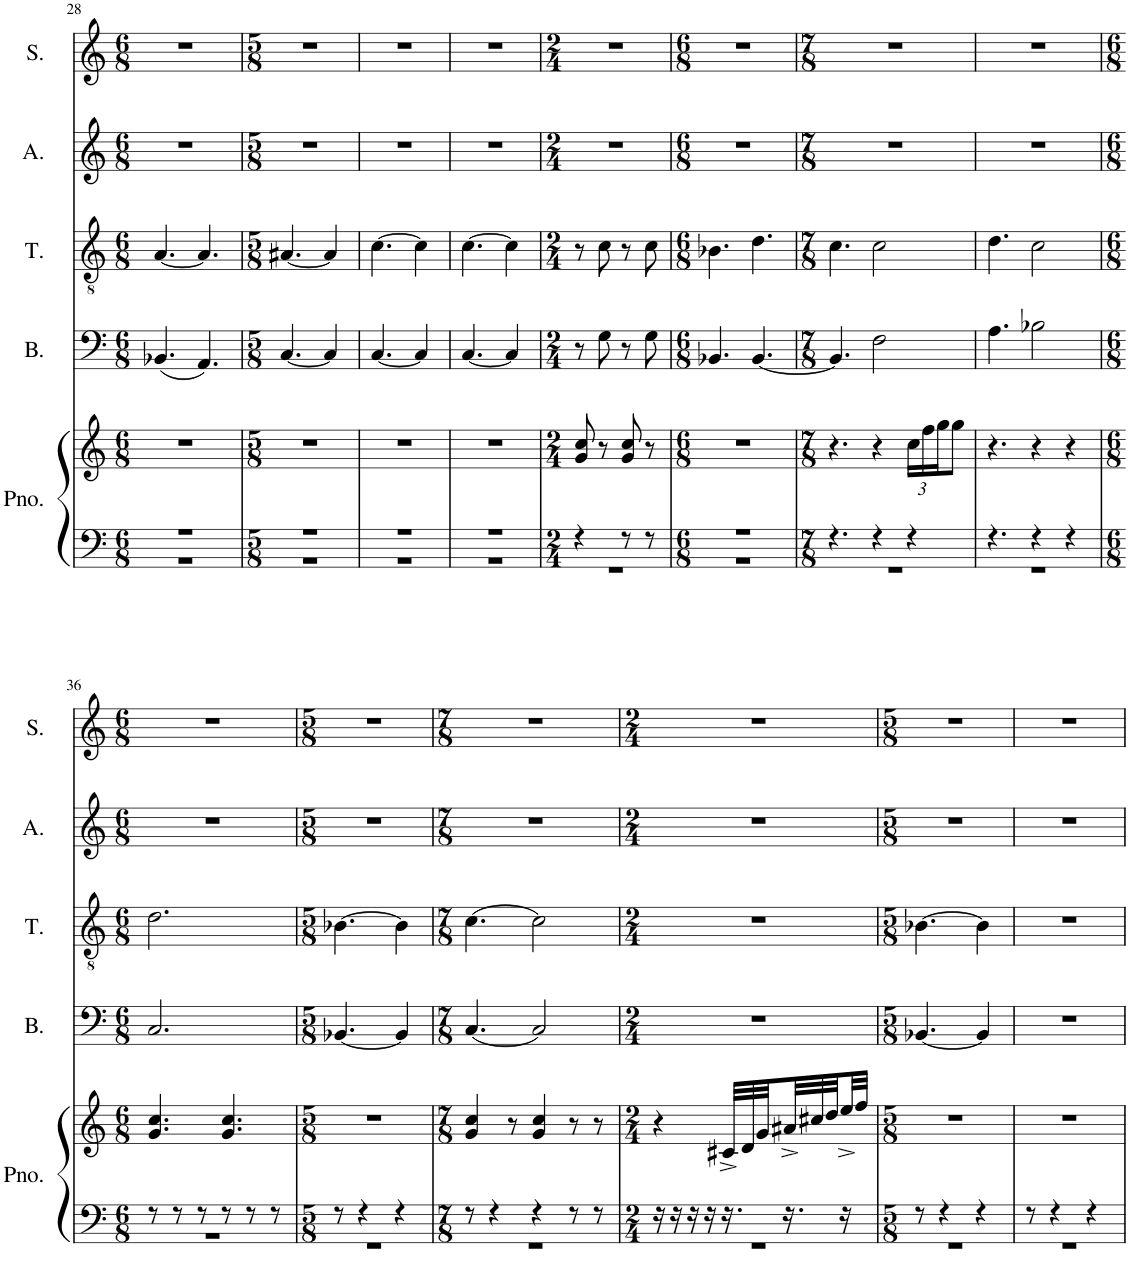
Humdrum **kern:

**kern	**kern	**kern	**kern	**kern	**kern
*part5	*part5	*part4	*part3	*part2	*part1
*staff6	*staff5	*staff4	*staff3	*staff2	*staff1
*I"Piano	*	*I"Bass	*I"Tenor	*I"Alto	*I"Soprano
*I'Pno.	*	*I'B.	*I'T.	*I'A.	*I'S.
!!LO:PB:g=z
*clefF4	*clefG2	*clefF4	*clefGv2	*clefG2	*clefG2
*	*	*	*	*Trd1c2	*
*k[]	*k[]	*k[]	*k[]	*k[]	*k[]
*M6/8	*M6/8	*M6/8	*M6/8	*M6/8	*M6/8
=28	=28	=28	=28	=28	=28
*^	*	*	*	*	*
2.r	2.r	2.r	(4.BB-X/	[4.A/	2.r	2.r
.	.	.	4.AA/)	4.A/]	.	.
=29	=29	=29	=29	=29	=29	=29
*M5/8	*	*M5/8	*M5/8	*M5/8	*M5/8	*M5/8
8%5r	8%5r	8%5r	[4.C/	[4.A#X/	8%5r	8%5r
.	.	.	4C/]	4A#/]	.	.
=30	=30	=30	=30	=30	=30	=30
8%5r	8%5r	8%5r	[4.C/	[4.c\	8%5r	8%5r
.	.	.	4C/]	4c\]	.	.
=31	=31	=31	=31	=31	=31	=31
8%5r	8%5r	8%5r	[4.C/	[4.c\	8%5r	8%5r
.	.	.	4C/]	4c\]	.	.
=32	=32	=32	=32	=32	=32	=32
*M2/4	*	*M2/4	*M2/4	*M2/4	*M2/4	*M2/4
4r	2r	8g/ 8cc/	8r	8r	2r	2r
.	.	8r	8G\	8c\	.	.
8r	.	8g/ 8cc/	8r	8r	.	.
8r	.	8r	8G\	8c\	.	.
=33	=33	=33	=33	=33	=33	=33
*M6/8	*	*M6/8	*M6/8	*M6/8	*M6/8	*M6/8
2.r	2.r	2.r	4.BB-X/	4.B-X\	2.r	2.r
.	.	.	[4.BB-/	4.d\	.	.
=34	=34	=34	=34	=34	=34	=34
*M7/8	*	*M7/8	*M7/8	*M7/8	*M7/8	*M7/8
4.r	2..r	4.r	4.BB-/]	4.c\	2..r	2..r
4r	.	4r	2F\	2c\	.	.
*	*	*Xbrackettup	*	*	*	*
4r	.	24cc\LL	.	.	.	.
.	.	24ff\	.	.	.	.
.	.	24gg\J	.	.	.	.
.	.	8gg\J	.	.	.	.
=35	=35	=35	=35	=35	=35	=35
4.r	2..r	4.r	4.A\	4.d\	2..r	2..r
4r	.	4r	2B-X\	2c\	.	.
4r	.	4r	.	.	.	.
!!LO:LB:g=z
=36	=36	=36	=36	=36	=36	=36
*M6/8	*	*M6/8	*M6/8	*M6/8	*M6/8	*M6/8
8r	2.r	4.g/ 4.cc/	2.C/	2.d\	2.r	2.r
8r	.	.	.	.	.	.
8r	.	.	.	.	.	.
8r	.	4.g/ 4.cc/	.	.	.	.
8r	.	.	.	.	.	.
8r	.	.	.	.	.	.
=37	=37	=37	=37	=37	=37	=37
*M5/8	*	*M5/8	*M5/8	*M5/8	*M5/8	*M5/8
8r	8%5r	8%5r	[4.BB-X/	[4.B-X\	8%5r	8%5r
4r	.	.	.	.	.	.
4r	.	.	4BB-/]	4B-\]	.	.
=38	=38	=38	=38	=38	=38	=38
*M7/8	*	*M7/8	*M7/8	*M7/8	*M7/8	*M7/8
8r	2..r	4g/ 4cc/	[4.C/	[4.c\	2..r	2..r
4r	.	.	.	.	.	.
.	.	8r	.	.	.	.
4r	.	4g/ 4cc/	2C/]	2c\]	.	.
8r	.	8r	.	.	.	.
8r	.	8r	.	.	.	.
=39	=39	=39	=39	=39	=39	=39
*M2/4	*	*M2/4	*M2/4	*M2/4	*M2/4	*M2/4
16r	2r	4r	2r	2r	2r	2r
16r	.	.	.	.	.	.
16r	.	.	.	.	.	.
16r	.	.	.	.	.	.
16.r	.	32c#X^/LLL	.	.	.	.
.	.	32d/	.	.	.	.
.	.	32g/JJ	.	.	.	.
16.r	.	32a#X^/LL	.	.	.	.
.	.	32cc#X/	.	.	.	.
.	.	32dd/JJ	.	.	.	.
16r	.	32ee^/LL	.	.	.	.
.	.	32ff/JJJ	.	.	.	.
=40	=40	=40	=40	=40	=40	=40
*M5/8	*	*M5/8	*M5/8	*M5/8	*M5/8	*M5/8
8r	8%5r	8%5r	[4.BB-X/	[4.B-X\	8%5r	8%5r
4r	.	.	.	.	.	.
4r	.	.	4BB-/]	4B-\]	.	.
=41	=41	=41	=41	=41	=41	=41
8r	8%5r	8%5r	8%5r	8%5r	8%5r	8%5r
4r	.	.	.	.	.	.
4r	.	.	.	.	.	.
*v	*v	*	*	*	*	*
=	=	=	=	=	=
*-	*-	*-	*-	*-	*-
